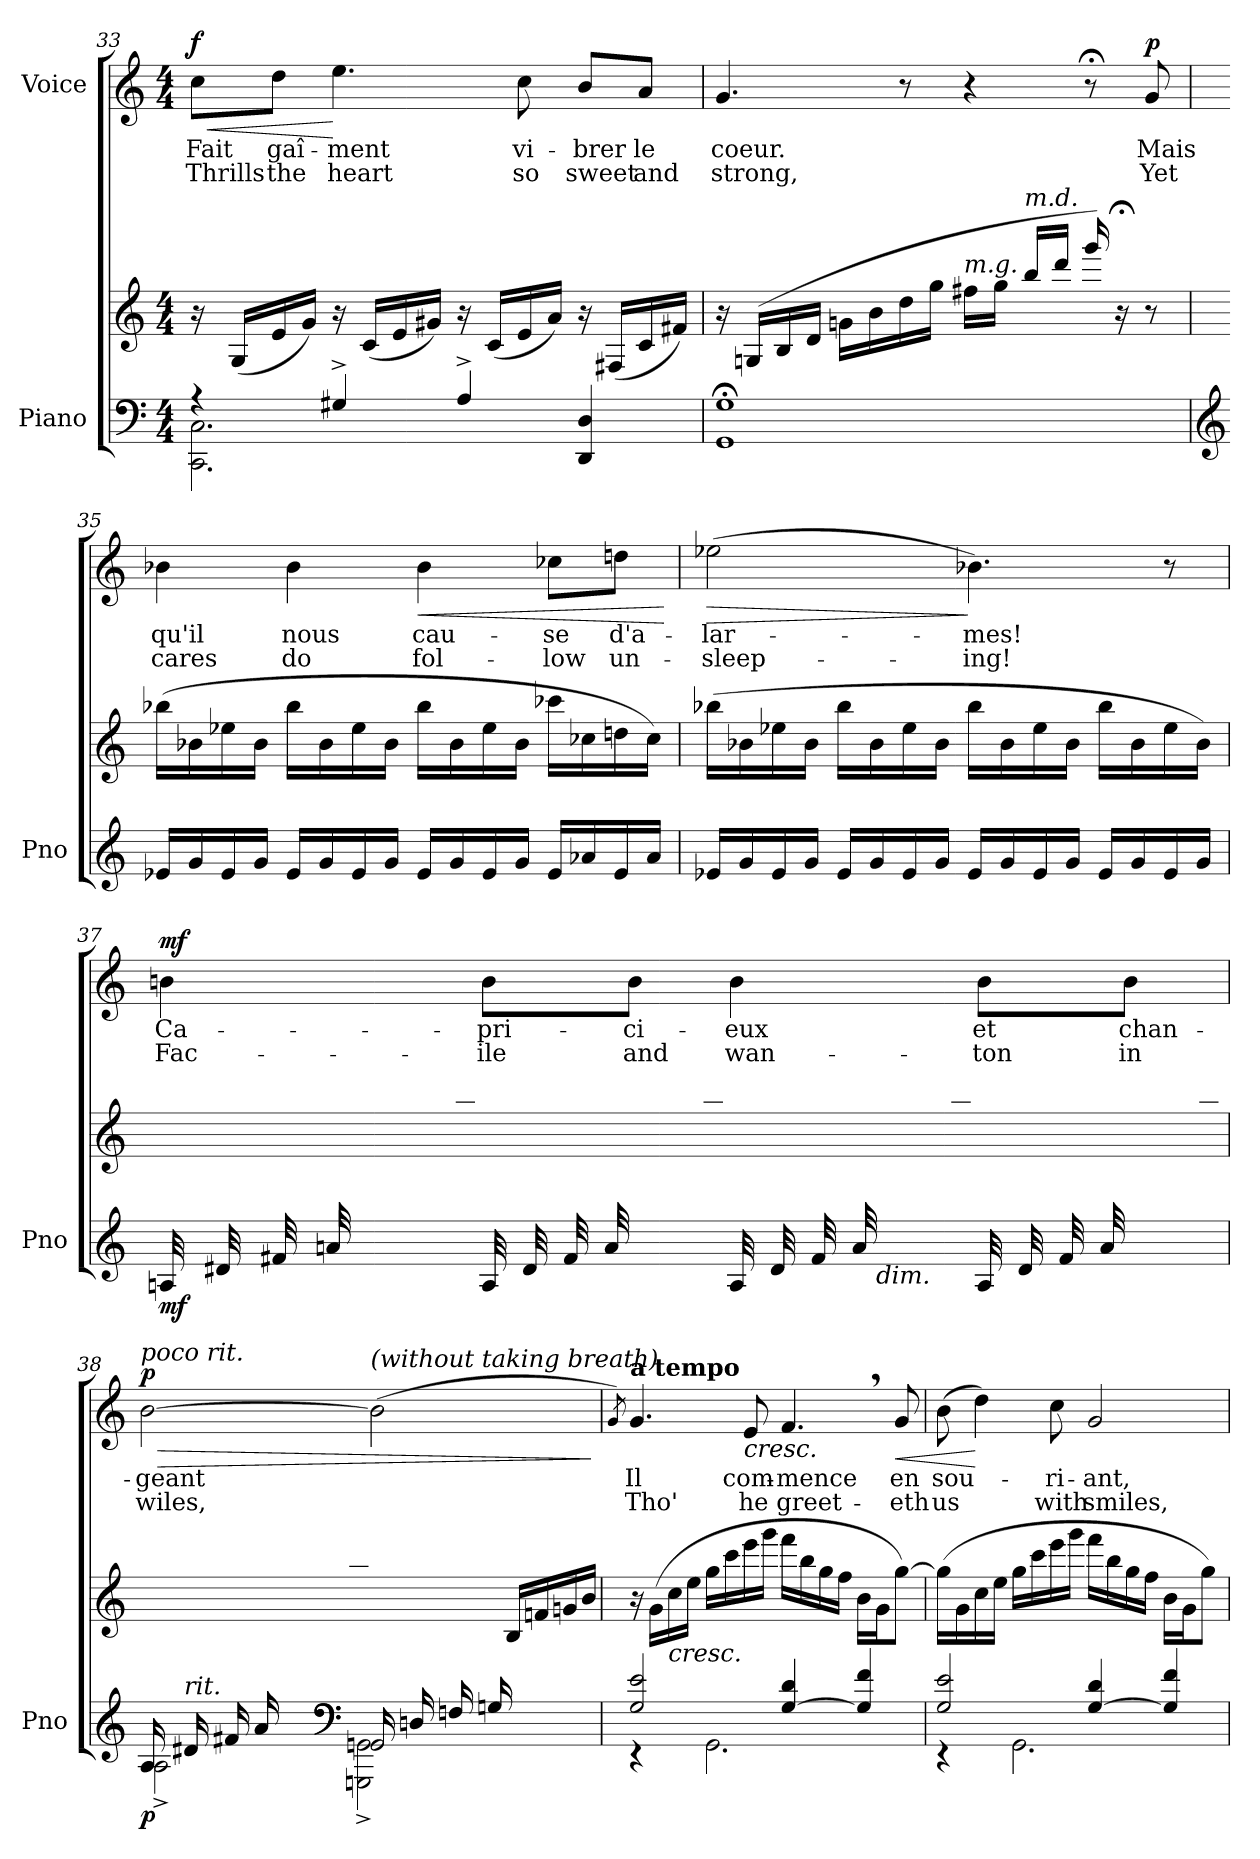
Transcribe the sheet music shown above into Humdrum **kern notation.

**kern	**kern	**dynam	**kern	**text	**text	**dynam
*part2	*part2	*part2	*part1	*part1	*part1	*part1
*staff3	*staff2	*staff2/3	*staff1	*staff1	*staff1	*staff1
*I"Piano	*	*	*I"Voice	*	*	*
*I'Pno	*	*	*	*	*	*
*clefF4	*clefG2	*	*clefG2	*	*	*
*k[]	*k[]	*	*k[]	*	*	*
*M4/4	*M4/4	*	*M4/4	*	*	*
=33	=33	=33	=33	=33	=33	=33
*^	*	*	*	*	*	*
!	!	!	!	!	!	!	!LO:HP:b
!	!	!	!	!	!	!	!LO:DY:n=1:b
4r	2.CC\ 2.C\	16r	.	8cc\L	Fait	Thrills	< f
.	.	(16G/LL	.	.	.	.	.
.	.	16e/	.	8dd\J	gaî-	the	.
.	.	16g/JJ)	.	.	.	.	.
4G#X^/	.	16r	.	4.ee\	-ment	heart	[
.	.	(16c/LL	.	.	.	.	.
.	.	16e/	.	.	.	.	.
.	.	16g#X/JJ)	.	.	.	.	.
4A^/	.	16r	.	.	.	.	.
.	.	(16c/LL	.	.	.	.	.
.	.	16e/	.	8cc\	vi-	so	.
.	.	16a/JJ)	.	.	.	.	.
4DD/ 4D/	4ryy	16r	.	8b/L	-brer	sweet	.
.	.	(16F#X/LL	.	.	.	.	.
.	.	16c/	.	8a/J	le	and	.
.	.	16f#X/JJ)	.	.	.	.	.
*v	*v	*	*	*	*	*	*
=34	=34	=34	=34	=34	=34	=34
1GG;< 1G;<	16r	.	4.g/	coeur.	strong,	.
.	(16Gn/LL	.	.	.	.	.
.	16B/	.	.	.	.	.
.	16d/JJ	.	.	.	.	.
.	16gn\LL	.	.	.	.	.
.	16b\	.	.	.	.	.
.	16dd\	.	8r	.	.	.
.	16gg\JJ	.	.	.	.	.
!	!LO:TX:i:t=m.g.	!	!	!	!	!
.	16ff#X\LL	.	4r	.	.	.
.	16gg\JJ	.	.	.	.	.
!	!LO:TX:i:t=m.d.	!	!	!	!	!
.	16bb/LL	.	.	.	.	.
.	16ddd/JJ	.	.	.	.	.
.	16ggg/)	.	8r;<	.	.	.
.	16r;<	.	.	.	.	.
!	!	!	!	!	!	!LO:DY:b
.	8r	.	8g/	Mais	Yet	p
=35	=35	=35	=35	=35	=35	=35
*clefG2	*	*	*	*	*	*
16e-X/LL	(16bb-X\LL	.	4b-X\	qu'il	cares	.
16g/	16b-X\	.	.	.	.	.
16e-/	16ee-X\	.	.	.	.	.
16g/JJ	16b-\JJ	.	.	.	.	.
16e-/LL	16bb-\LL	.	4b-\	nous	do	.
16g/	16b-\	.	.	.	.	.
16e-/	16ee-\	.	.	.	.	.
16g/JJ	16b-\JJ	.	.	.	.	.
!	!	!	!	!	!	!LO:HP:b
16e-/LL	16bb-\LL	.	4b-\	cau-	fol-	<
16g/	16b-\	.	.	.	.	.
16e-/	16ee-\	.	.	.	.	.
16g/JJ	16b-\JJ	.	.	.	.	.
16e-/LL	16ccc-X\LL	.	8cc-X\L	-se	-low	.
16a-X/	16cc-X\	.	.	.	.	.
16e-/	16ddn\	.	8ddn\J	d'a-	un-	.
16a-/JJ	16cc-\JJ)	.	.	.	.	.
.	.	.	.	.	.	[
=36	=36	=36	=36	=36	=36	=36
!	!	!	!	!	!	!LO:HP:b
16e-X/LL	(16bb-X\LL	.	(2ee-X\	-lar-	-sleep-	>
16g/	16b-X\	.	.	.	.	.
16e-/	16ee-X\	.	.	.	.	.
16g/JJ	16b-\JJ	.	.	.	.	.
16e-/LL	16bb-\LL	.	.	.	.	.
16g/	16b-\	.	.	.	.	.
16e-/	16ee-\	.	.	.	.	.
16g/JJ	16b-\JJ	.	.	.	.	.
16e-/LL	16bb-\LL	.	4.b-X\)	-mes!	-ing!	]
16g/	16b-\	.	.	.	.	.
16e-/	16ee-\	.	.	.	.	.
16g/JJ	16b-\JJ	.	.	.	.	.
16e-/LL	16bb-\LL	.	.	.	.	.
16g/	16b-\	.	.	.	.	.
16e-/	16ee-\	.	8r	.	.	.
16g/JJ	16b-\JJ)	.	.	.	.	.
=37	=37	=37	=37	=37	=37	=37
*	*^	*	*	*	*	*
!	!	!	!LO:DY:b=2	!	!	!	!LO:DY:b
(32An/LLL	1ryy	8ryy	mf	4bn\	Ca-	Fac-	mf
32d#X/	.	.	.	.	.	.	.
32f#X/	.	.	.	.	.	.	.
32an/	.	.	.	.	.	.	.
8ryy	.	32bn\	.	.	.	.	.
.	.	32dd#X\	.	.	.	.	.
.	.	32ff#X\	.	.	.	.	.
.	.	32bb\JJJ)	.	.	.	.	.
(32A/LLL	.	8ryy	.	8b\L	-pri-	-ile	.
32d#/	.	.	.	.	.	.	.
32f#/	.	.	.	.	.	.	.
32a/	.	.	.	.	.	.	.
8ryy	.	32b\	.	8b\J	-ci-	and	.
.	.	32dd#\	.	.	.	.	.
.	.	32ff#\	.	.	.	.	.
.	.	32bb\JJJ)	.	.	.	.	.
(32A/LLL	.	8ryy	.	4b\	-eux	wan-	.
32d#/	.	.	.	.	.	.	.
32f#/	.	.	.	.	.	.	.
32a/	.	.	.	.	.	.	.
!LO:TX:b:i:t=dim.	!	!	!	!	!	!	!
8ryy	.	32b\	.	.	.	.	.
.	.	32dd#\	.	.	.	.	.
.	.	32ff#\	.	.	.	.	.
.	.	32bb\JJJ)	.	.	.	.	.
(32A/LLL	.	8ryy	.	8b\L	et	-ton	.
32d#/	.	.	.	.	.	.	.
32f#/	.	.	.	.	.	.	.
32a/	.	.	.	.	.	.	.
8ryy	.	32b\	.	8b\J	chan-	in	.
.	.	32dd#\	.	.	.	.	.
.	.	32ff#\	.	.	.	.	.
.	.	32bb\JJJ)	.	.	.	.	.
=38	=38	=38	=38	=38	=38	=38	=38
!	!	!	!	!LO:TX:i:t=poco rit.	!	!	!
!LO:N:head=open	!	!	!LO:DY:b=2	!	!	!	!LO:HP:b
*^	*	*	*	*	*	*	*
!	!	!	!	!	!	!	!	!LO:DY:n=1:b
(16A/LL	2A^\	1ryy	4ryy	p	[2b\	-geant	wiles,	> p
!LO:TX:i:t=rit.	!	!	!	!	!	!	!	!
16d#X/	.	.	.	.	.	.	.	.
16f#X/	.	.	.	.	.	.	.	.
16a/	.	.	.	.	.	.	.	.
4ryy	.	.	16b\	.	.	.	.	.
.	.	.	16dd#X\	.	.	.	.	.
.	.	.	16ff#X\	.	.	.	.	.
.	.	.	16bb\JJ)	.	.	.	.	.
*clefF4	*	*	*	*	*	*	*	*
!	!	!	!	!	!LO:TX:i:t=(without taking breath)	!	!	!
!LO:N:head=open	!	!	!	!	!	!	!	!
(16GGn/LL	2GGGn\^ 2GG\^	.	4ryy	.	(2b\]	.	.	.
16Dn/	.	.	.	.	.	.	.	.
16Fn/	.	.	.	.	.	.	.	.
16Gn/JJ	.	.	.	.	.	.	.	.
4ryy	.	.	16B/LL	.	.	.	.	.
.	.	.	16fn/	.	.	.	.	.
.	.	.	16gn/	.	.	.	.	.
.	.	.	16b/JJ)	.	.	.	.	.
*v	*v	*	*	*	*	*	*	*
*	*v	*v	*	*	*	*	*
.	.	.	.	.	.	]
=39	=39	=39	=39	=39	=39	=39
.	.	.	8qg/)	.	.	.
*^	*	*	*	*	*	*
!	!	!	!	!LO:TX:a:B:t=a tempo	!	!	!
2G/ 2e/	4r	16r	.	4.g/	Il	Tho'	.
.	.	(16g\LL	.	.	.	.	.
!	!	!LO:TX:b:i:t=cresc.	!	!	!	!	!
.	.	16cc\	.	.	.	.	.
.	.	16ee\JJ	.	.	.	.	.
.	2.GG\	16gg\LL	.	.	.	.	.
.	.	16ccc\	.	.	.	.	.
!	!	!	!	!LO:TX:b:i:t=cresc.	!	!	!
.	.	16eee\	.	8e/	com-	he	.
.	.	16ggg\JJ	.	.	.	.	.
[4G/ 4d/	.	16fff\LL	.	4.f,/	-mence	greet-	.
.	.	16bb\	.	.	.	.	.
.	.	16gg\	.	.	.	.	.
.	.	16ff\JJ	.	.	.	.	.
4G/] 4f/	.	16b\LL	.	.	.	.	.
.	.	16g\J	.	.	.	.	.
!	!	!	!	!	!	!	!LO:HP:b
.	.	[8gg\J)	.	8g/	en	-eth	<
=40	=40	=40	=40	=40	=40	=40	=40
2G/ 2e/	4r	(16gg\LL]	.	(8b\	sou-	us	.
.	.	16g\	.	.	.	.	.
.	.	16cc\	.	4dd\)	.	.	[
.	.	16ee\JJ	.	.	.	.	.
.	2.GG\	16gg\LL	.	.	.	.	.
.	.	16ccc\	.	.	.	.	.
.	.	16eee\	.	8cc\	-ri-	with	.
.	.	16ggg\JJ	.	.	.	.	.
[4G/ 4d/	.	16fff\LL	.	2g/	-ant,	smiles,	.
.	.	16bb\	.	.	.	.	.
.	.	16gg\	.	.	.	.	.
.	.	16ff\JJ	.	.	.	.	.
4G/] 4f/	.	16b\LL	.	.	.	.	.
.	.	16g\J	.	.	.	.	.
.	.	8gg\J)	.	.	.	.	.
*v	*v	*	*	*	*	*	*
=	=	=	=	=	=	=
*-	*-	*-	*-	*-	*-	*-
